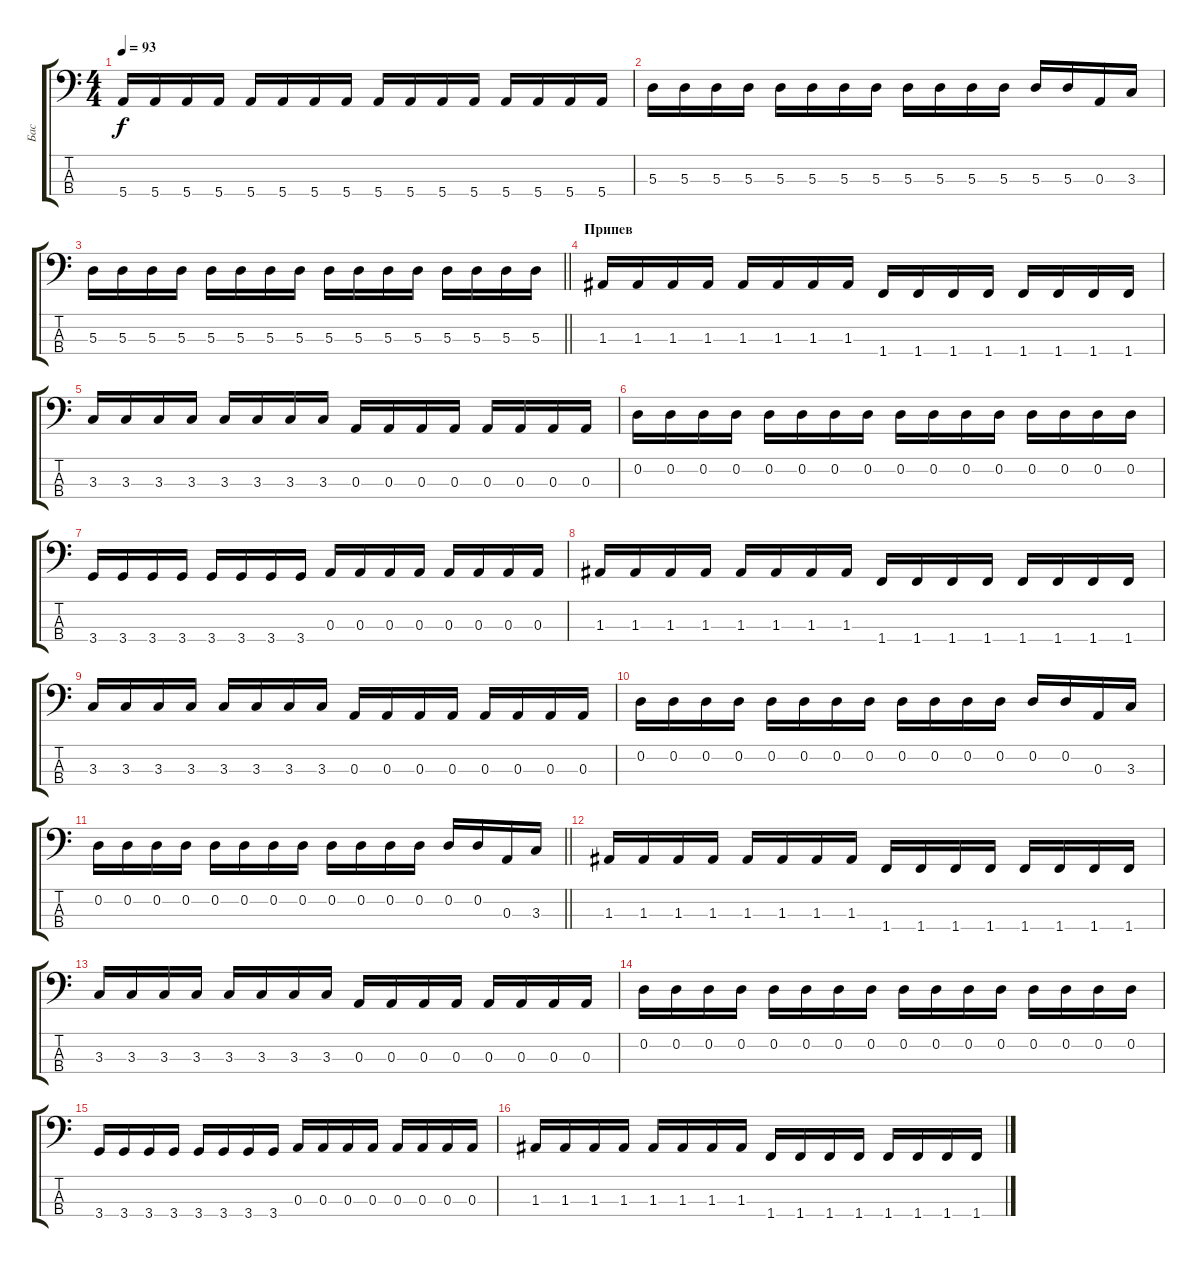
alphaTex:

\track ("Бас" "Бас") {instrument electricbassfinger}
\staff {score tabs}
\tuning (G2 D2 A1 E1) {hide}
\ts (4 4)
\tempo 93
\clef f4
\ks c
5.4.16{dy f} 5.4.16 5.4.16 5.4.16 5.4.16 5.4.16 5.4.16 5.4.16 5.4.16 5.4.16 5.4.16 5.4.16 5.4.16 5.4.16 5.4.16 5.4.16 |
5.3.16 5.3.16 5.3.16 5.3.16 5.3.16 5.3.16 5.3.16 5.3.16 5.3.16 5.3.16 5.3.16 5.3.16 5.3.16 5.3.16 0.3.16 3.3.16 |
\barLineRight lightlight
5.3.16 5.3.16 5.3.16 5.3.16 5.3.16 5.3.16 5.3.16 5.3.16 5.3.16 5.3.16 5.3.16 5.3.16 5.3.16 5.3.16 5.3.16 5.3.16 |
\section ("" "Припев")
1.3.16 1.3.16 1.3.16 1.3.16 1.3.16 1.3.16 1.3.16 1.3.16 1.4.16 1.4.16 1.4.16 1.4.16 1.4.16 1.4.16 1.4.16 1.4.16 |
3.3.16 3.3.16 3.3.16 3.3.16 3.3.16 3.3.16 3.3.16 3.3.16 0.3.16 0.3.16 0.3.16 0.3.16 0.3.16 0.3.16 0.3.16 0.3.16 |
0.2.16 0.2.16 0.2.16 0.2.16 0.2.16 0.2.16 0.2.16 0.2.16 0.2.16 0.2.16 0.2.16 0.2.16 0.2.16 0.2.16 0.2.16 0.2.16 |
3.4.16 3.4.16 3.4.16 3.4.16 3.4.16 3.4.16 3.4.16 3.4.16 0.3.16 0.3.16 0.3.16 0.3.16 0.3.16 0.3.16 0.3.16 0.3.16 |
1.3.16 1.3.16 1.3.16 1.3.16 1.3.16 1.3.16 1.3.16 1.3.16 1.4.16 1.4.16 1.4.16 1.4.16 1.4.16 1.4.16 1.4.16 1.4.16 |
3.3.16 3.3.16 3.3.16 3.3.16 3.3.16 3.3.16 3.3.16 3.3.16 0.3.16 0.3.16 0.3.16 0.3.16 0.3.16 0.3.16 0.3.16 0.3.16 |
0.2.16 0.2.16 0.2.16 0.2.16 0.2.16 0.2.16 0.2.16 0.2.16 0.2.16 0.2.16 0.2.16 0.2.16 0.2.16 0.2.16 0.3.16 3.3.16 |
\barLineRight lightlight
0.2.16 0.2.16 0.2.16 0.2.16 0.2.16 0.2.16 0.2.16 0.2.16 0.2.16 0.2.16 0.2.16 0.2.16 0.2.16 0.2.16 0.3.16 3.3.16 |
1.3.16 1.3.16 1.3.16 1.3.16 1.3.16 1.3.16 1.3.16 1.3.16 1.4.16 1.4.16 1.4.16 1.4.16 1.4.16 1.4.16 1.4.16 1.4.16 |
3.3.16 3.3.16 3.3.16 3.3.16 3.3.16 3.3.16 3.3.16 3.3.16 0.3.16 0.3.16 0.3.16 0.3.16 0.3.16 0.3.16 0.3.16 0.3.16 |
0.2.16 0.2.16 0.2.16 0.2.16 0.2.16 0.2.16 0.2.16 0.2.16 0.2.16 0.2.16 0.2.16 0.2.16 0.2.16 0.2.16 0.2.16 0.2.16 |
3.4.16 3.4.16 3.4.16 3.4.16 3.4.16 3.4.16 3.4.16 3.4.16 0.3.16 0.3.16 0.3.16 0.3.16 0.3.16 0.3.16 0.3.16 0.3.16 |
1.3.16 1.3.16 1.3.16 1.3.16 1.3.16 1.3.16 1.3.16 1.3.16 1.4.16 1.4.16 1.4.16 1.4.16 1.4.16 1.4.16 1.4.16 1.4.16
